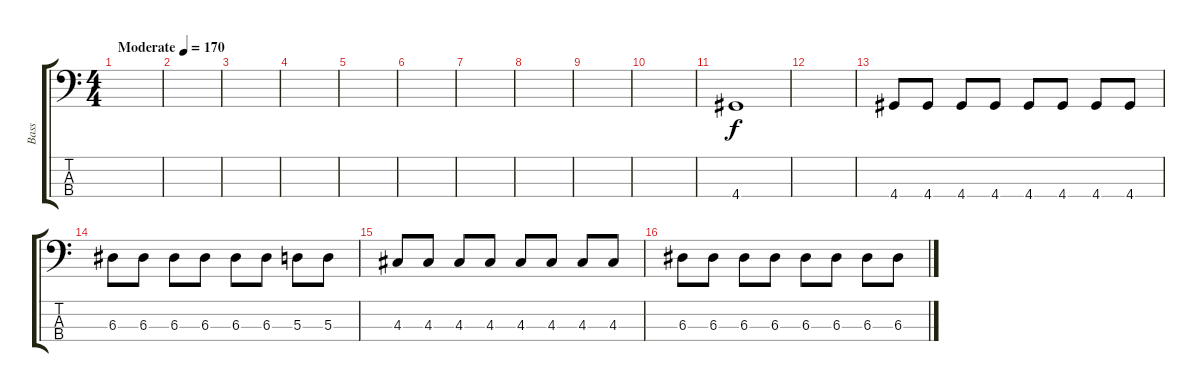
\track ("Bass" "Bass") {instrument slapbass2}
\staff {score tabs}
\tuning (G2 D2 A1 E1) {hide}
\ts (4 4)
\tempo (170 "Moderate")
\clef f4
\ks c
|
|
|
|
|
|
|
|
|
|
4.4.1 |
|
4.4.8 4.4.8 4.4.8 4.4.8 4.4.8 4.4.8 4.4.8 4.4.8 |
6.3.8 6.3.8 6.3.8 6.3.8 6.3.8 6.3.8 5.3.8 5.3.8 |
4.3.8 4.3.8 4.3.8 4.3.8 4.3.8 4.3.8 4.3.8 4.3.8 |
6.3.8 6.3.8 6.3.8 6.3.8 6.3.8 6.3.8 6.3.8 6.3.8
